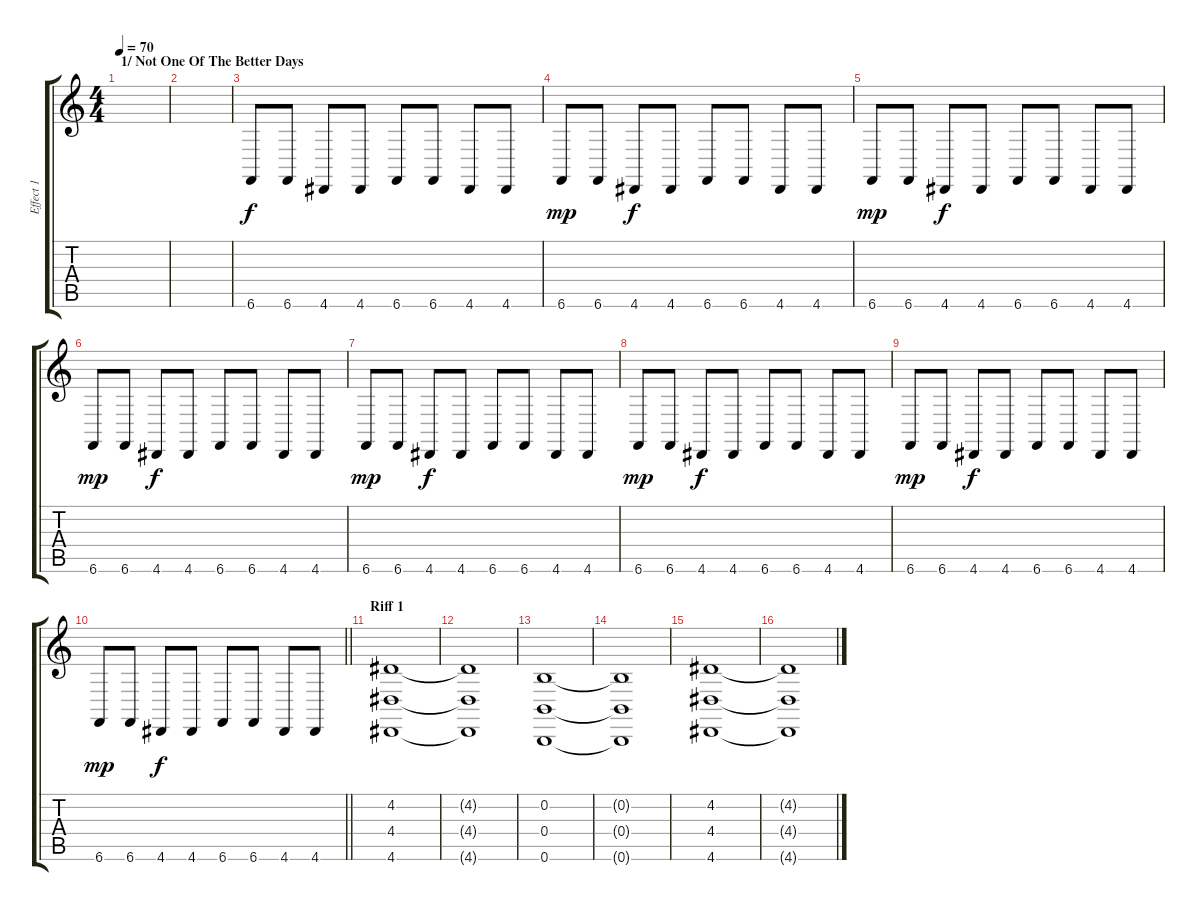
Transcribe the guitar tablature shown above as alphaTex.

\track ("Effect 1" "Effect 1") {instrument rockorgan}
\staff {score tabs}
\tuning (Eb4 B3 Gb3 B2 Gb2 B1) {hide}
\ts (4 4)
\section ("" "1/ Not One Of The Better Days")
\tempo 70
\clef g2
\ks c
|
|
6.6.8{volume 9 instrument guitarfretnoise} 6.6.8 4.6.8{dy f} 4.6.8 6.6.8 6.6.8 4.6.8 4.6.8 |
6.6.8{dy mp} 6.6.8 4.6.8{dy f} 4.6.8 6.6.8 6.6.8 4.6.8 4.6.8 |
6.6.8{dy mp} 6.6.8 4.6.8{dy f} 4.6.8 6.6.8 6.6.8 4.6.8 4.6.8 |
6.6.8{dy mp} 6.6.8 4.6.8{dy f} 4.6.8 6.6.8 6.6.8 4.6.8 4.6.8 |
6.6.8{dy mp} 6.6.8 4.6.8{dy f} 4.6.8 6.6.8 6.6.8 4.6.8 4.6.8 |
6.6.8{dy mp} 6.6.8 4.6.8{dy f} 4.6.8 6.6.8 6.6.8 4.6.8 4.6.8 |
6.6.8{dy mp} 6.6.8 4.6.8{dy f} 4.6.8 6.6.8 6.6.8 4.6.8 4.6.8 |
\barLineRight lightlight
6.6.8{dy mp} 6.6.8 4.6.8{dy f} 4.6.8 6.6.8 6.6.8 4.6.8 4.6.8 |
\section ("" "Riff 1")
(4.2 4.4 4.6).1{volume 7 instrument rockorgan} |
(4.2{t} 4.4{t} 4.6{t}).1 |
(0.2 0.4 0.6).1 |
(0.2{t} 0.4{t} 0.6{t}).1 |
(4.2 4.4 4.6).1 |
(4.2{t} 4.4{t} 4.6{t}).1
